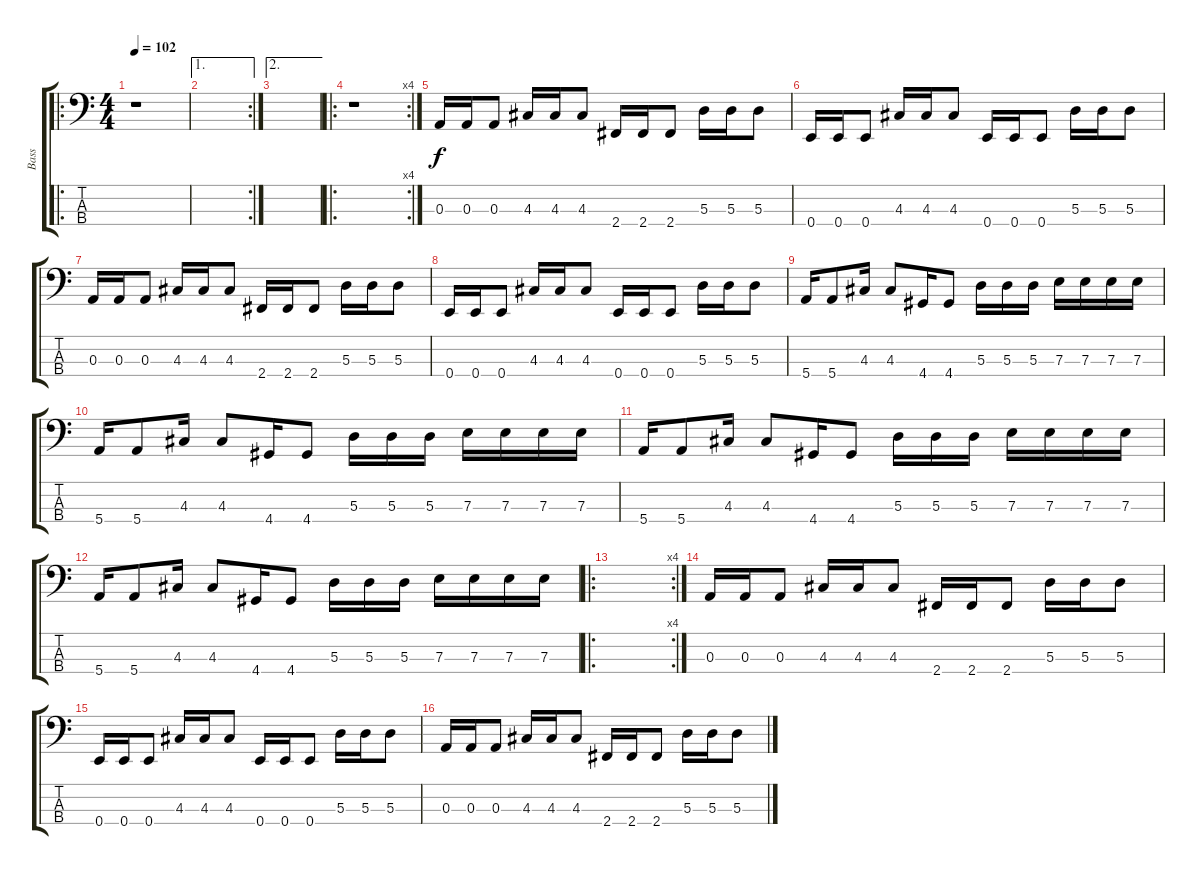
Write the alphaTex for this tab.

\track ("Bass" "Bass") {instrument slapbass2}
\staff {score tabs}
\tuning (G2 D2 A1 E1) {hide}
\ro
\ts (4 4)
\tempo 102
\clef f4
\ks c
r.1{dy f instrument slapbass2} |
\ae 1
\rc 2
|
\ae 2
|
\ro
\rc 4
r.1 |
0.3.16 0.3.16 0.3.8 4.3.16 4.3.16 4.3.8 2.4.16 2.4.16 2.4.8 5.3.16 5.3.16 5.3.8 |
0.4.16 0.4.16 0.4.8 4.3.16 4.3.16 4.3.8 0.4.16 0.4.16 0.4.8 5.3.16 5.3.16 5.3.8 |
0.3.16 0.3.16 0.3.8 4.3.16 4.3.16 4.3.8 2.4.16 2.4.16 2.4.8 5.3.16 5.3.16 5.3.8 |
0.4.16 0.4.16 0.4.8 4.3.16 4.3.16 4.3.8 0.4.16 0.4.16 0.4.8 5.3.16 5.3.16 5.3.8 |
5.4.16 5.4.8 4.3.16 4.3.8 4.4.16 4.4.8 5.3.16 5.3.16 5.3.16 7.3.16 7.3.16 7.3.16 7.3.16 |
5.4.16 5.4.8 4.3.16 4.3.8 4.4.16 4.4.8 5.3.16 5.3.16 5.3.16 7.3.16 7.3.16 7.3.16 7.3.16 |
5.4.16 5.4.8 4.3.16 4.3.8 4.4.16 4.4.8 5.3.16 5.3.16 5.3.16 7.3.16 7.3.16 7.3.16 7.3.16 |
5.4.16 5.4.8 4.3.16 4.3.8 4.4.16 4.4.8 5.3.16 5.3.16 5.3.16 7.3.16 7.3.16 7.3.16 7.3.16 |
\ro
\rc 4
|
0.3.16 0.3.16 0.3.8 4.3.16 4.3.16 4.3.8 2.4.16 2.4.16 2.4.8 5.3.16 5.3.16 5.3.8 |
0.4.16 0.4.16 0.4.8 4.3.16 4.3.16 4.3.8 0.4.16 0.4.16 0.4.8 5.3.16 5.3.16 5.3.8 |
0.3.16 0.3.16 0.3.8 4.3.16 4.3.16 4.3.8 2.4.16 2.4.16 2.4.8 5.3.16 5.3.16 5.3.8
